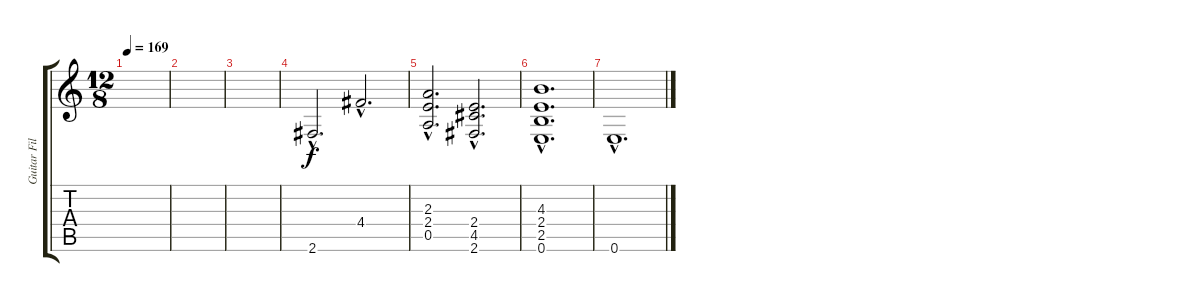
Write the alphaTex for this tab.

\track ("Guitar Fills 2" "Guitar Fil") {instrument distortionguitar}
\staff {score tabs}
\tuning (E4 B3 G3 D3 A2 E2) {hide}
\ts (12 8)
\tempo 169
\clef g2
\ks c
|
|
|
2.6{hac}.2{d} 4.4{hac}.2{d} |
(2.3{hac} 2.4{hac} 0.5{hac}).2{d} (2.4{hac} 4.5{hac} 2.6{hac}).2{d} |
(4.3{hac} 2.4{hac} 2.5{hac} 0.6{hac}).1{d} |
0.6{hac}.1{d}
